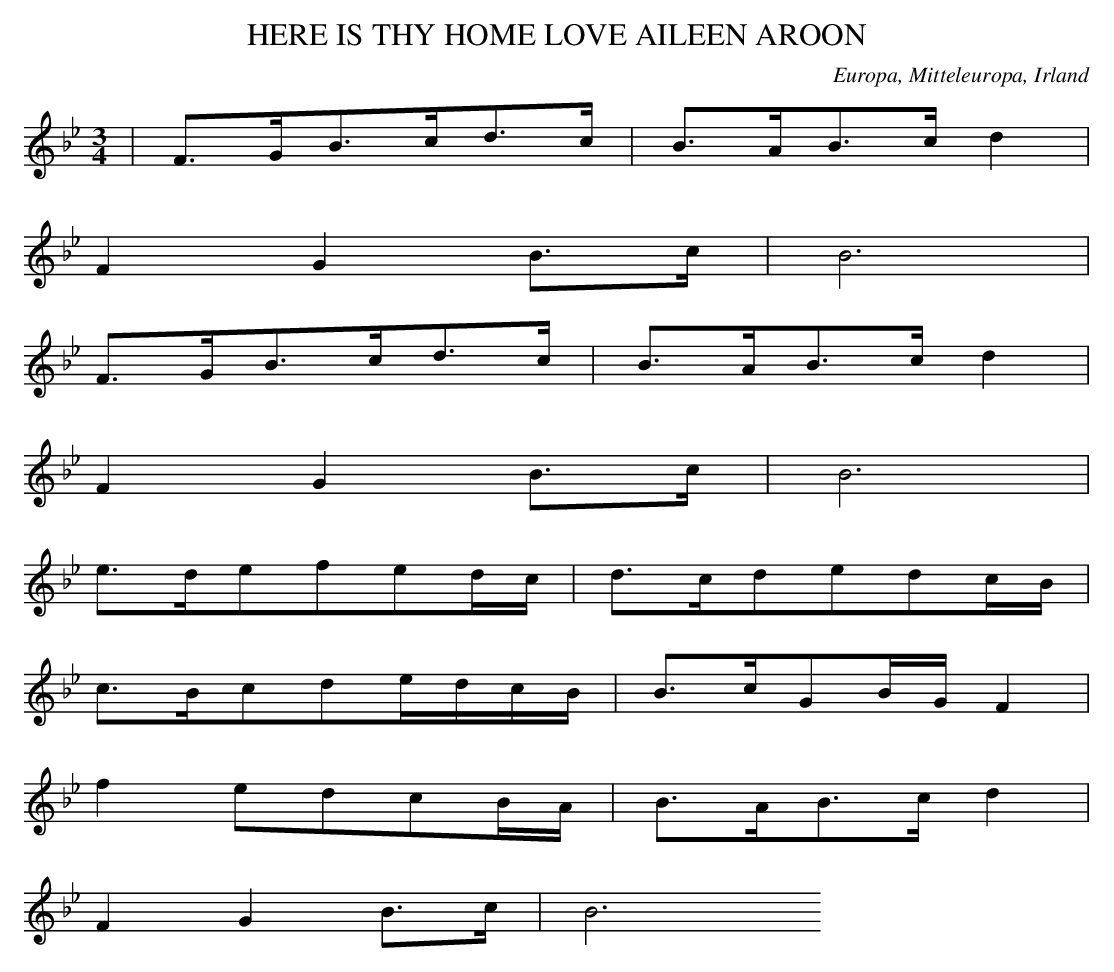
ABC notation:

X:1
T: HERE IS THY HOME LOVE AILEEN AROON
O: Europa, Mitteleuropa, Irland
M: 3/4
L: 1/16
K: Bb
 | F3GB3cd3c | B3AB3cd4 |
F4G4B3c | B12 |
F3GB3cd3c | B3AB3cd4 |
F4G4B3c | B12 |
e3de2f2e2dc | d3cd2e2d2cB |
c3Bc2d2edcB | B3cG2BGF4 |
f4e2d2c2BA | B3AB3cd4 |
F4G4B3c | B12
